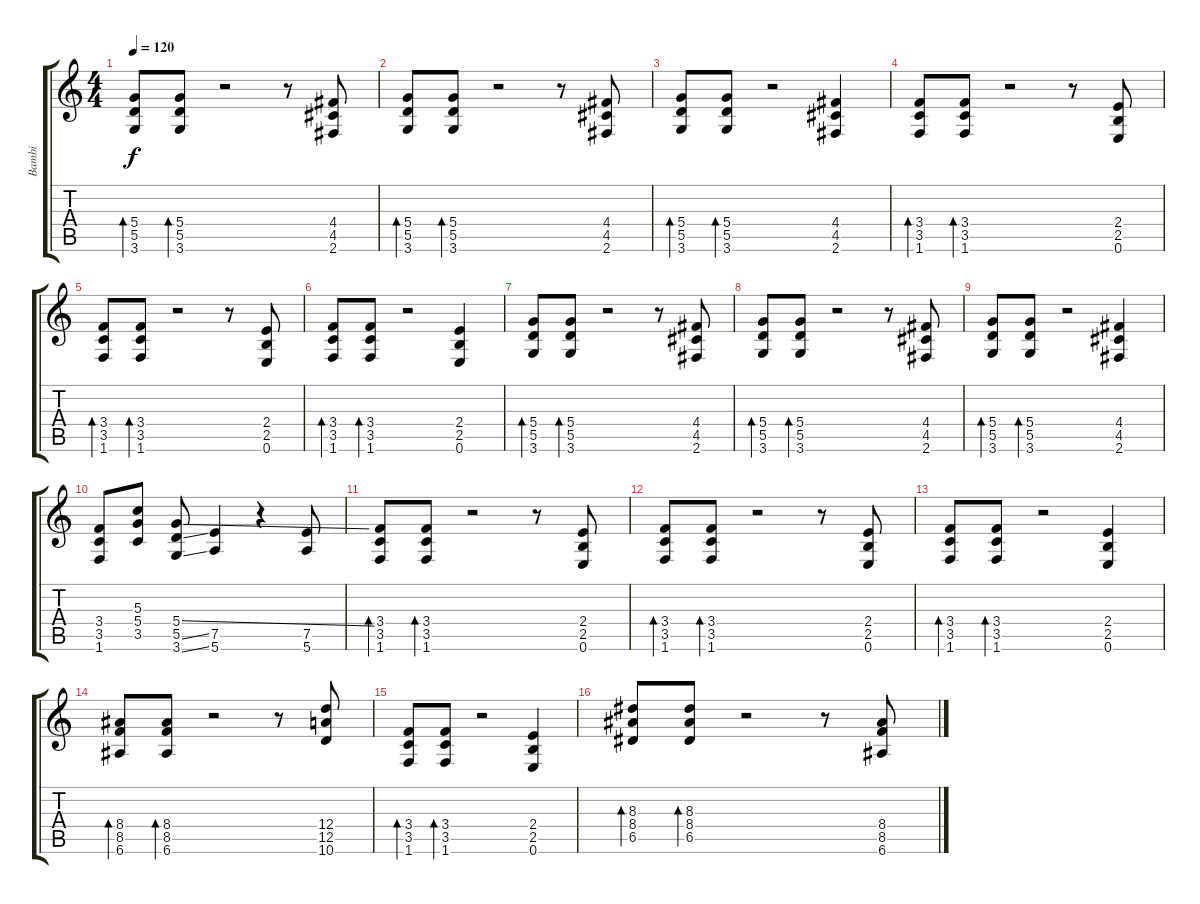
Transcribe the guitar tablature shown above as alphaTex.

\track ("Bambi" "Bambi") {instrument distortionguitar}
\staff {score tabs}
\tuning (E4 B3 G3 D3 A2 E2) {hide}
\ts (4 4)
\tempo 120
\clef g2
\ks c
(5.4 5.5 3.6).8{bd 60 dy f} (5.4 5.5 3.6).8{bd 60} r.2 r.8 (4.4 4.5 2.6).8 |
(5.4 5.5 3.6).8{bd 60} (5.4 5.5 3.6).8{bd 60} r.2 r.8 (4.4 4.5 2.6).8 |
(5.4 5.5 3.6).8{bd 60} (5.4 5.5 3.6).8{bd 60} r.2 (4.4 4.5 2.6).4 |
(3.4 3.5 1.6).8{bd 60} (3.4 3.5 1.6).8{bd 60} r.2 r.8 (2.4 2.5 0.6).8 |
(3.4 3.5 1.6).8{bd 60} (3.4 3.5 1.6).8{bd 60} r.2 r.8 (2.4 2.5 0.6).8 |
(3.4 3.5 1.6).8{bd 60} (3.4 3.5 1.6).8{bd 60} r.2 (2.4 2.5 0.6).4 |
(5.4 5.5 3.6).8{bd 60} (5.4 5.5 3.6).8{bd 60} r.2 r.8 (4.4 4.5 2.6).8 |
(5.4 5.5 3.6).8{bd 60} (5.4 5.5 3.6).8{bd 60} r.2 r.8 (4.4 4.5 2.6).8 |
(5.4 5.5 3.6).8{bd 60} (5.4 5.5 3.6).8{bd 60} r.2 (4.4 4.5 2.6).4 |
(3.4 3.5 1.6).8 (5.3 5.4 3.5).8 (5.4{ss} 5.5{ss} 3.6{ss}).8 (7.5 5.6).4 r.4 (7.5 5.6).8 |
(3.4 3.5 1.6).8{bd 60} (3.4 3.5 1.6).8{bd 60} r.2 r.8 (2.4 2.5 0.6).8 |
(3.4 3.5 1.6).8{bd 60} (3.4 3.5 1.6).8{bd 60} r.2 r.8 (2.4 2.5 0.6).8 |
(3.4 3.5 1.6).8{bd 60} (3.4 3.5 1.6).8{bd 60} r.2 (2.4 2.5 0.6).4 |
(8.4 8.5 6.6).8{bd 60} (8.4 8.5 6.6).8{bd 60} r.2 r.8 (12.4 12.5 10.6).8 |
(3.4 3.5 1.6).8{bd 60} (3.4 3.5 1.6).8{bd 60} r.2 (2.4 2.5 0.6).4 |
(8.3 8.4 6.5).8{bd 60} (8.3 8.4 6.5).8{bd 60} r.2 r.8 (8.4 8.5 6.6).8
